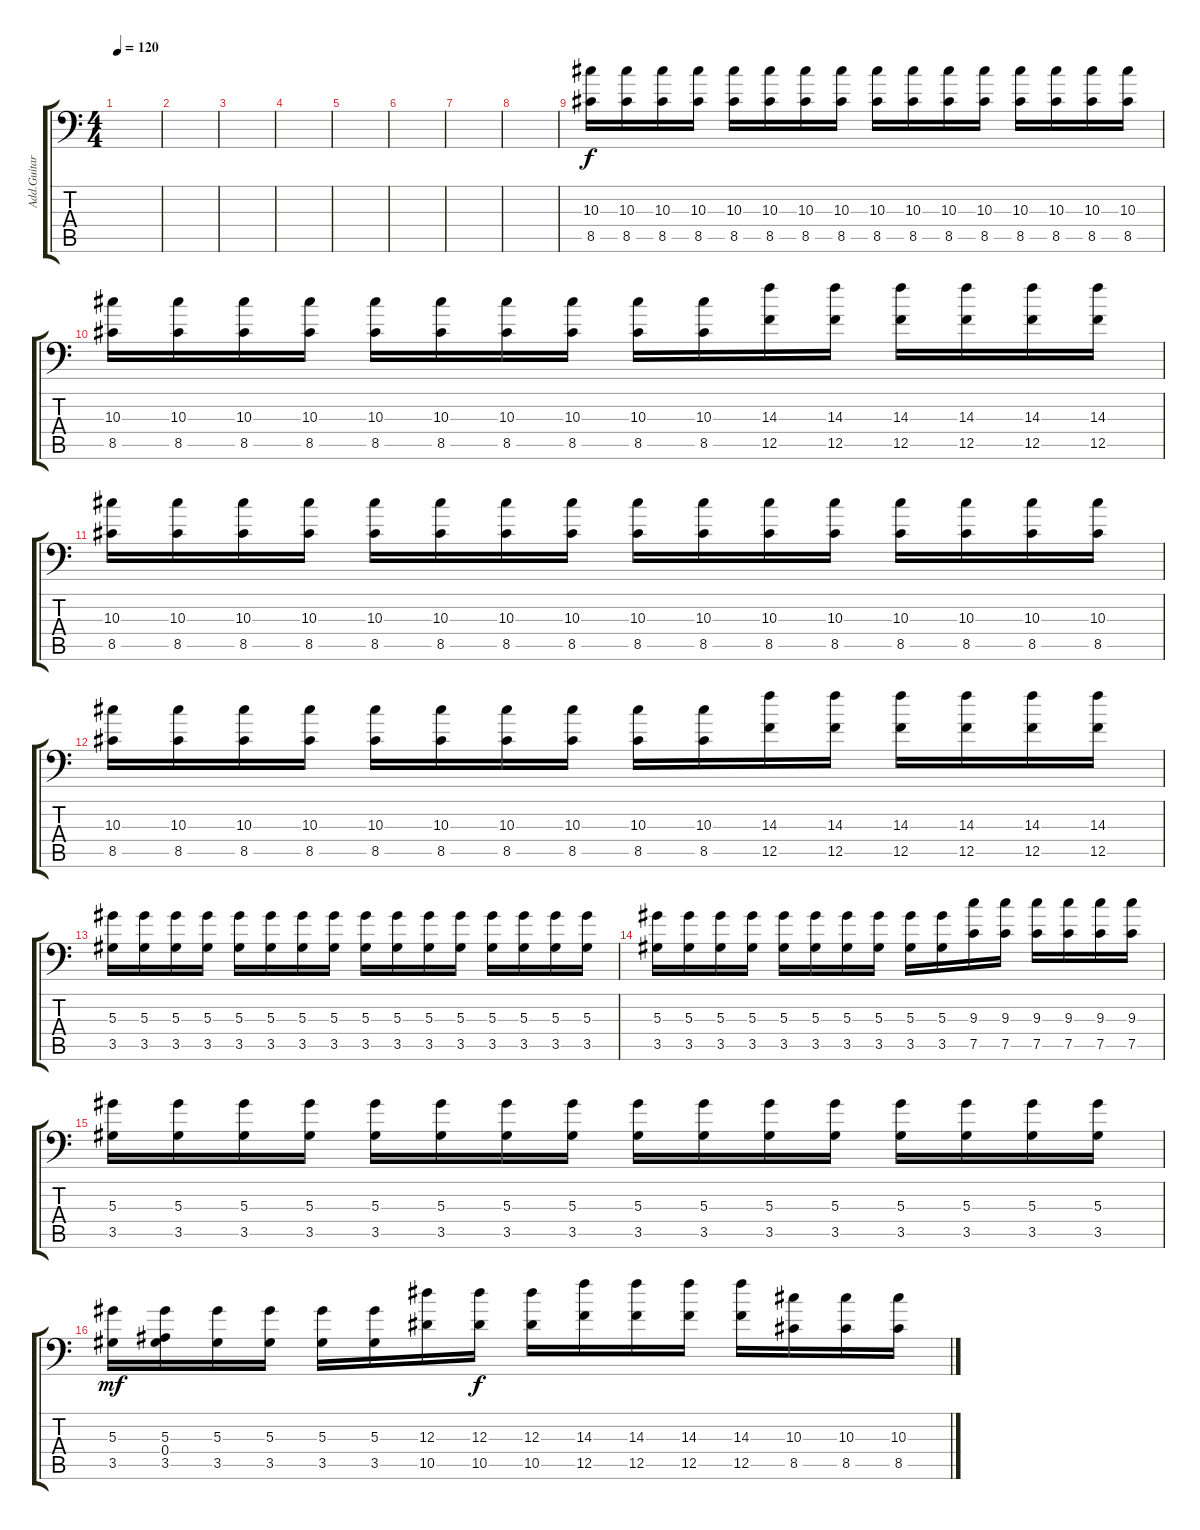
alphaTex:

\track ("Add.Guitar" "Add.Guitar") {instrument distortionguitar}
\staff {score tabs}
\tuning (C4 G3 Eb3 Bb2 F2 Bb1) {hide}
\ts (4 4)
\tempo 120
\clef f4
\ks c
|
|
|
|
|
|
|
|
(10.3 8.5).16 (10.3 8.5).16 (10.3 8.5).16 (10.3 8.5).16 (10.3 8.5).16 (10.3 8.5).16 (10.3 8.5).16 (10.3 8.5).16 (10.3 8.5).16 (10.3 8.5).16 (10.3 8.5).16 (10.3 8.5).16 (10.3 8.5).16 (10.3 8.5).16 (10.3 8.5).16 (10.3 8.5).16 |
(10.3 8.5).16 (10.3 8.5).16 (10.3 8.5).16 (10.3 8.5).16 (10.3 8.5).16 (10.3 8.5).16 (10.3 8.5).16 (10.3 8.5).16 (10.3 8.5).16 (10.3 8.5).16 (14.3 12.5).16 (14.3 12.5).16 (14.3 12.5).16 (14.3 12.5).16 (14.3 12.5).16 (14.3 12.5).16 |
(10.3 8.5).16 (10.3 8.5).16 (10.3 8.5).16 (10.3 8.5).16 (10.3 8.5).16 (10.3 8.5).16 (10.3 8.5).16 (10.3 8.5).16 (10.3 8.5).16 (10.3 8.5).16 (10.3 8.5).16 (10.3 8.5).16 (10.3 8.5).16 (10.3 8.5).16 (10.3 8.5).16 (10.3 8.5).16 |
(10.3 8.5).16 (10.3 8.5).16 (10.3 8.5).16 (10.3 8.5).16 (10.3 8.5).16 (10.3 8.5).16 (10.3 8.5).16 (10.3 8.5).16 (10.3 8.5).16 (10.3 8.5).16 (14.3 12.5).16 (14.3 12.5).16 (14.3 12.5).16 (14.3 12.5).16 (14.3 12.5).16 (14.3 12.5).16 |
(5.3 3.5).16 (5.3 3.5).16 (5.3 3.5).16 (5.3 3.5).16 (5.3 3.5).16 (5.3 3.5).16 (5.3 3.5).16 (5.3 3.5).16 (5.3 3.5).16 (5.3 3.5).16 (5.3 3.5).16 (5.3 3.5).16 (5.3 3.5).16 (5.3 3.5).16 (5.3 3.5).16 (5.3 3.5).16 |
(5.3 3.5).16 (5.3 3.5).16 (5.3 3.5).16 (5.3 3.5).16 (5.3 3.5).16 (5.3 3.5).16 (5.3 3.5).16 (5.3 3.5).16 (5.3 3.5).16 (5.3 3.5).16 (9.3 7.5).16 (9.3 7.5).16 (9.3 7.5).16 (9.3 7.5).16 (9.3 7.5).16 (9.3 7.5).16 |
(5.3 3.5).16 (5.3 3.5).16 (5.3 3.5).16 (5.3 3.5).16 (5.3 3.5).16 (5.3 3.5).16 (5.3 3.5).16 (5.3 3.5).16 (5.3 3.5).16 (5.3 3.5).16 (5.3 3.5).16 (5.3 3.5).16 (5.3 3.5).16 (5.3 3.5).16 (5.3 3.5).16 (5.3 3.5).16 |
(5.3 3.5).16{dy mf} (5.3 0.4 3.5).16 (5.3 3.5).16 (5.3 3.5).16 (5.3 3.5).16 (5.3 3.5).16 (12.3 10.5).16 (12.3 10.5).16{dy f} (12.3 10.5).16 (14.3 12.5).16 (14.3 12.5).16 (14.3 12.5).16 (14.3 12.5).16 (10.3 8.5).16 (10.3 8.5).16 (10.3 8.5).16
